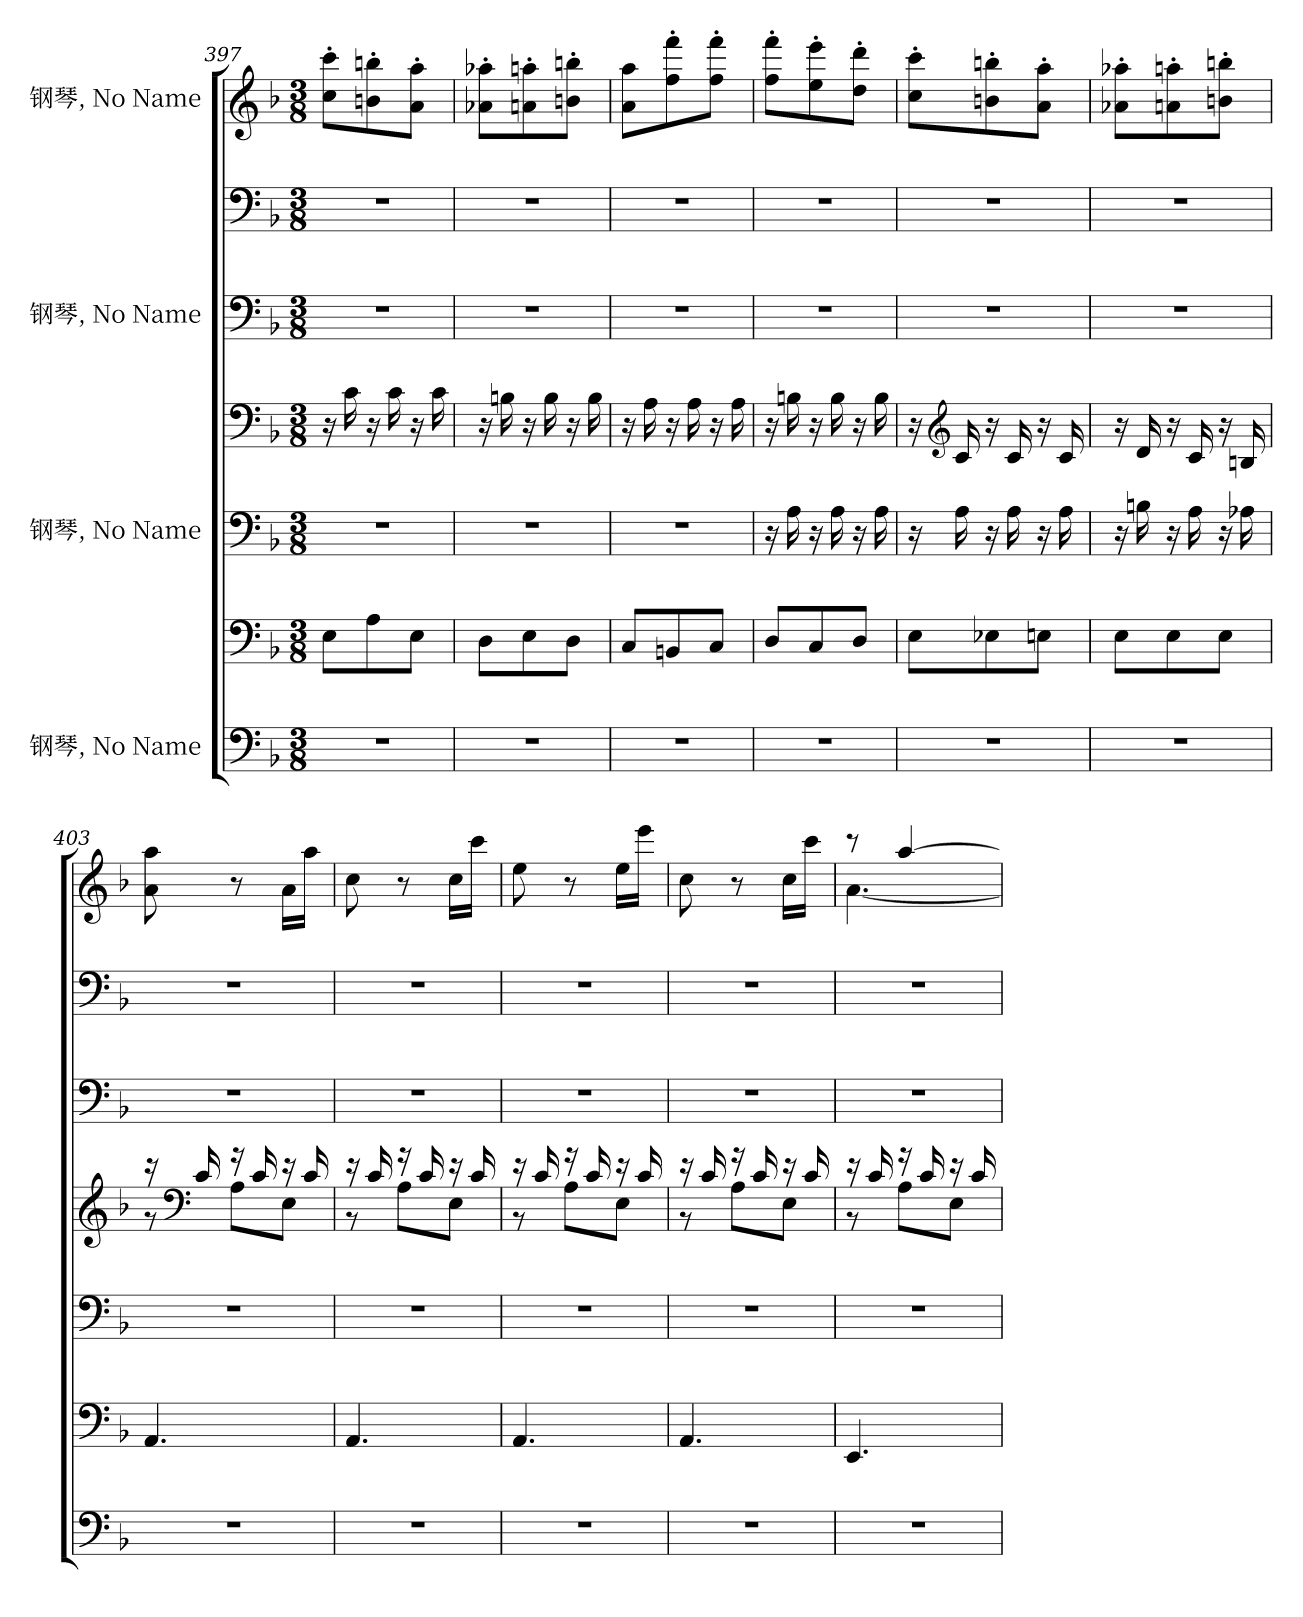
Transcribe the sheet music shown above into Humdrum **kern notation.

**kern	**kern	**kern	**kern	**kern	**kern	**kern
*part4	*part4	*part3	*part3	*part2	*part2	*part1
*staff7	*staff6	*staff5	*staff4	*staff3	*staff2	*staff1
*I"钢琴, No Name	*	*I"钢琴, No Name	*	*I"钢琴, No Name	*	*I"钢琴, No Name
!!LO:PB:g=z
*clefF4	*clefF4	*clefF4	*clefF4	*clefF4	*clefF4	*clefG2
*k[b-]	*k[b-]	*k[b-]	*k[b-]	*k[b-]	*k[b-]	*k[b-]
*M3/8	*M3/8	*M3/8	*M3/8	*M3/8	*M3/8	*M3/8
=397	=397	=397	=397	=397	=397	=397
4.r	8E\L	4.r	16r	4.r	4.r	8cc\' 8ccc\'L
.	.	.	16c\	.	.	.
.	8A\	.	16r	.	.	8bn\' 8bbn\'
.	.	.	16c\	.	.	.
.	8E\J	.	16r	.	.	8a\' 8aa\'J
.	.	.	16c\	.	.	.
=398	=398	=398	=398	=398	=398	=398
4.r	8D\L	4.r	16r	4.r	4.r	8a-X\' 8aa-X\'L
.	.	.	16Bn\	.	.	.
.	8E\	.	16r	.	.	8an\' 8aan\'
.	.	.	16B\	.	.	.
.	8D\J	.	16r	.	.	8bn\' 8bbn\'J
.	.	.	16B\	.	.	.
=399	=399	=399	=399	=399	=399	=399
4.r	8C/L	4.r	16r	4.r	4.r	8a\ 8aa\L
.	.	.	16A\	.	.	.
*	*	*	*	*	*	*MM111
.	8BBn/	.	16r	.	.	8ff\' 8fff\'
.	.	.	16A\	.	.	.
.	8C/J	.	16r	.	.	8ff\' 8fff\'J
.	.	.	16A\	.	.	.
=400	=400	=400	=400	=400	=400	=400
4.r	8D/L	16r	16r	4.r	4.r	8ff\' 8fff\'L
.	.	16A\	16Bn\	.	.	.
.	8C/	16r	16r	.	.	8ee\' 8eee\'
.	.	16A\	16B\	.	.	.
.	8D/J	16r	16r	.	.	8dd\' 8ddd\'J
.	.	16A\	16B\	.	.	.
=401	=401	=401	=401	=401	=401	=401
4.r	8E\L	16r	16r	4.r	4.r	8cc\' 8ccc\'L
*	*	*	*clefG2	*	*	*
.	.	16A\	16c/	.	.	.
.	8E-X\	16r	16r	.	.	8bn\' 8bbn\'
.	.	16A\	16c/	.	.	.
.	8En\J	16r	16r	.	.	8a\' 8aa\'J
.	.	16A\	16c/	.	.	.
!!LO:PB:g=z
=402	=402	=402	=402	=402	=402	=402
4.r	8E\L	16r	16r	4.r	4.r	8a-X\' 8aa-X\'L
.	.	16Bn\	16d/	.	.	.
.	8E\	16r	16r	.	.	8an\' 8aan\'
.	.	16A\	16c/	.	.	.
.	8E\J	16r	16r	.	.	8bn\' 8bbn\'J
.	.	16A-X\	16Bn/	.	.	.
=403	=403	=403	=403	=403	=403	=403
*	*	*	*^	*	*	*
4.r	4.AA/	4.r	16r	8r	4.r	4.r	8a\ 8aa\
*	*	*	*clefF4	*	*	*	*
.	.	.	16c/	.	.	.	.
.	.	.	16r	8A\L	.	.	8r
.	.	.	16c/	.	.	.	.
.	.	.	16r	8E\J	.	.	16a\LL
.	.	.	16c/	.	.	.	16aa\JJ
=404	=404	=404	=404	=404	=404	=404	=404
4.r	4.AA/	4.r	16r	8r	4.r	4.r	8cc\
.	.	.	16c/	.	.	.	.
.	.	.	16r	8A\L	.	.	8r
.	.	.	16c/	.	.	.	.
.	.	.	16r	8E\J	.	.	16cc\LL
.	.	.	16c/	.	.	.	16ccc\JJ
=405	=405	=405	=405	=405	=405	=405	=405
4.r	4.AA/	4.r	16r	8r	4.r	4.r	8ee\
.	.	.	16c/	.	.	.	.
.	.	.	16r	8A\L	.	.	8r
.	.	.	16c/	.	.	.	.
.	.	.	16r	8E\J	.	.	16ee\LL
.	.	.	16c/	.	.	.	16eee\JJ
!!LO:PB:g=z
=406	=406	=406	=406	=406	=406	=406	=406
4.r	4.AA/	4.r	16r	8r	4.r	4.r	8cc\
.	.	.	16c/	.	.	.	.
.	.	.	16r	8A\L	.	.	8r
.	.	.	16c/	.	.	.	.
.	.	.	16r	8E\J	.	.	16cc\LL
.	.	.	16c/	.	.	.	16ccc\JJ
=407	=407	=407	=407	=407	=407	=407	=407
*	*	*	*	*	*	*	*^
4.r	4.EE/	4.r	16r	8r	4.r	4.r	8r	[4.a\
.	.	.	16c/	.	.	.	.	.
.	.	.	16r	8A\L	.	.	[4aa/	.
.	.	.	16c/	.	.	.	.	.
.	.	.	16r	8E\J	.	.	.	.
.	.	.	16c/	.	.	.	.	.
*	*	*	*v	*v	*	*	*v	*v
=	=	=	=	=	=	=
*-	*-	*-	*-	*-	*-	*-
